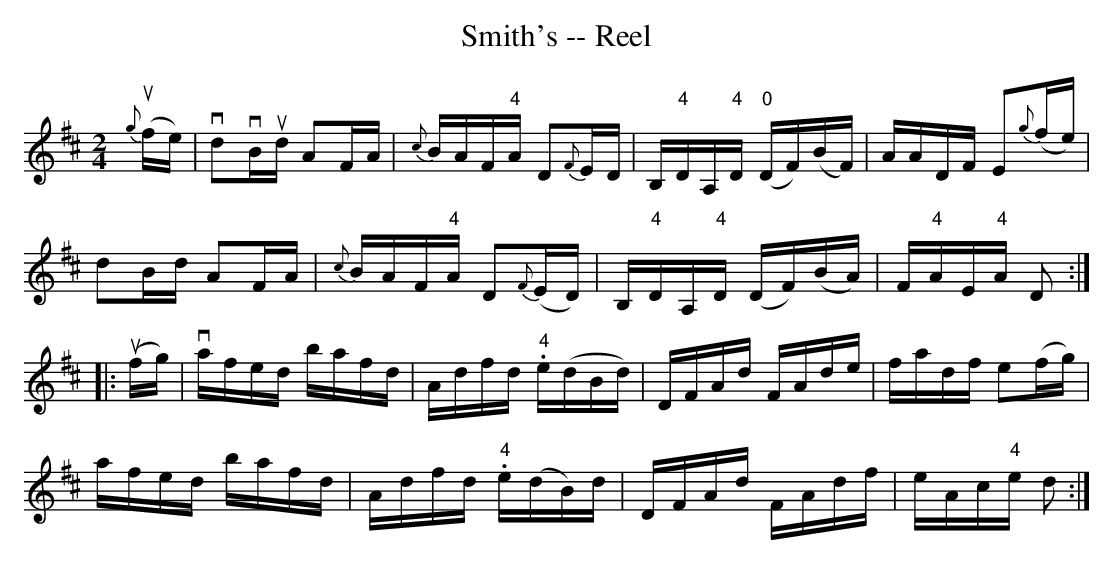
X:1
T: Smith's -- Reel
M:2/4
L:1/16
K:D
u{g}(fe)|\
vd2vBud A2FA | {c}BAF"4"A D2{F}ED | B,"4"DA,"4"D "0"(DF)(BF) | \
AADF E2{g}(fe) |
d2Bd A2FA | {c}BAF"4"A D2{F}(ED) | B,"4"DA,"4"D (DF)(BA) | \
F"4"AE"4"A D2:|
|:u(fg)|\
vafed bafd | Adfd "4".e(dBd) | DFAd FAde | fadf e2(fg) |
 afed bafd | Adfd "4".e(dB)d | DFAd FAdf | eAc"4"e d2 :|
